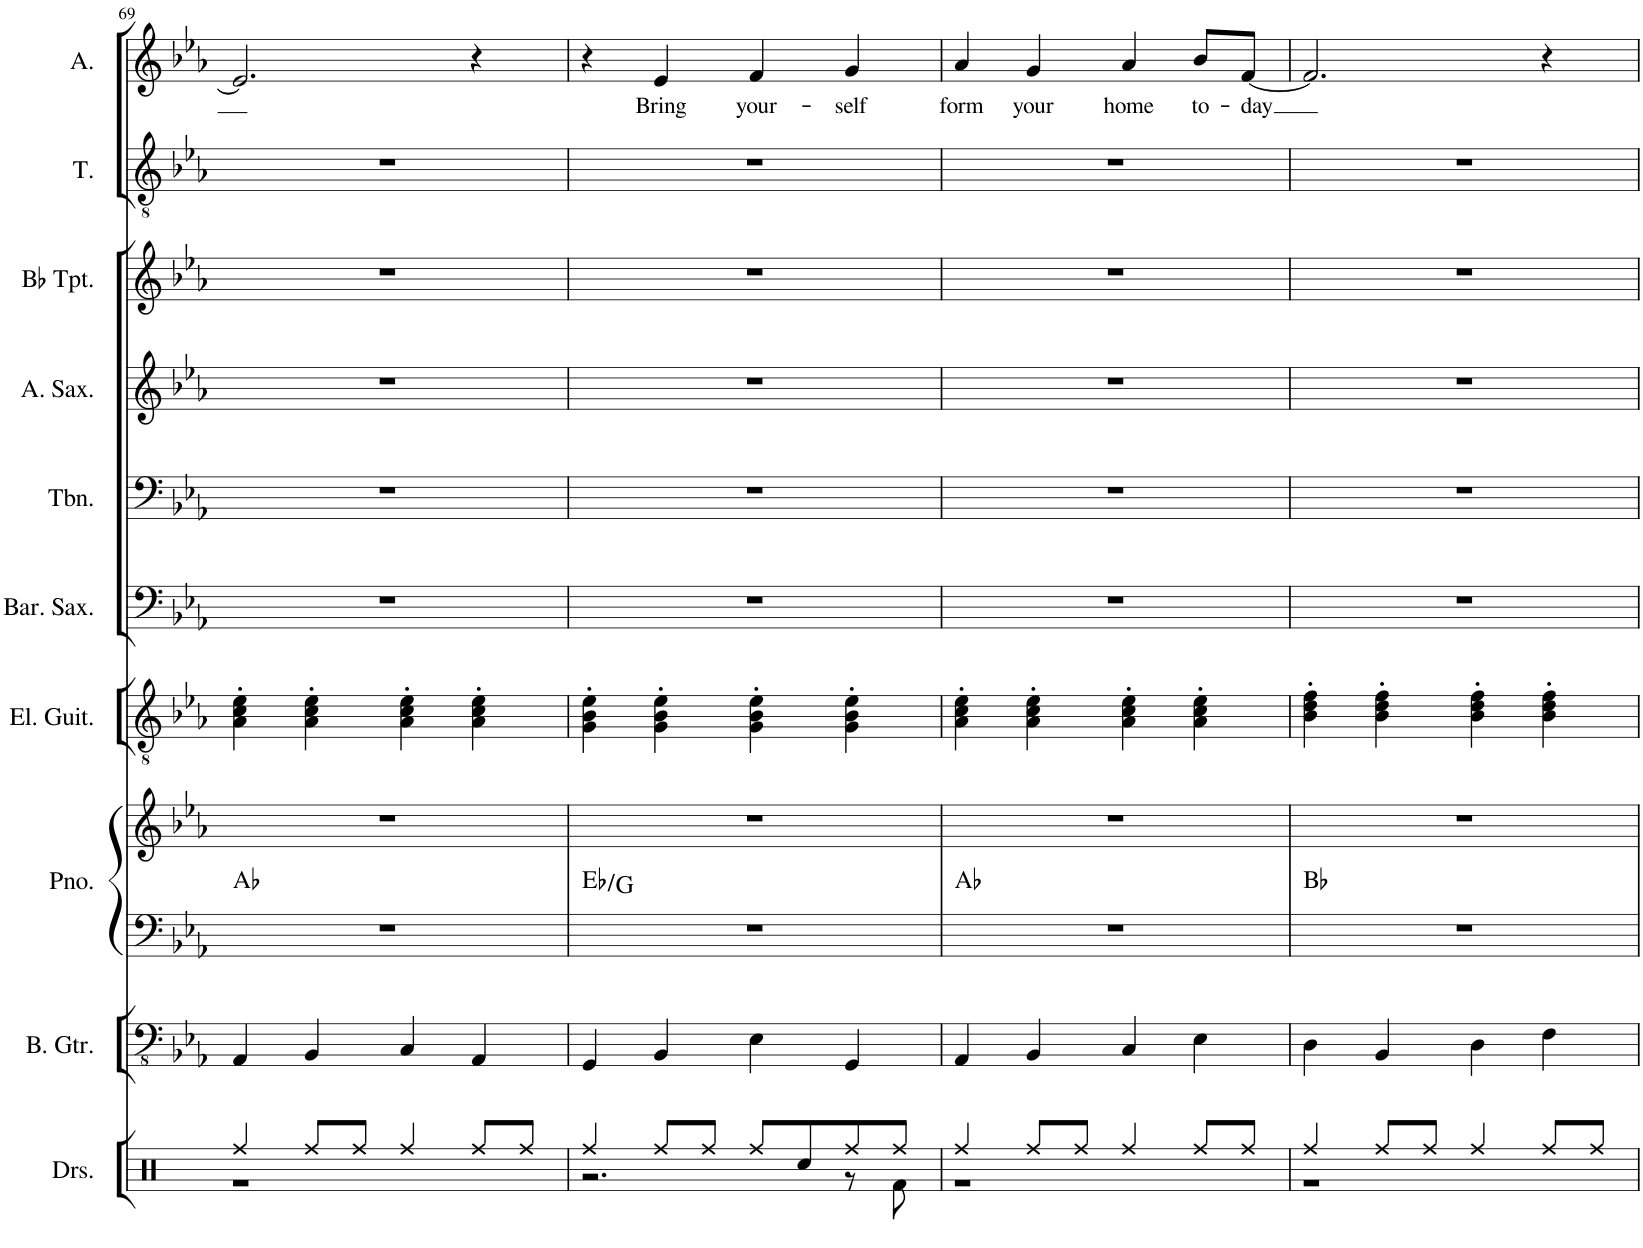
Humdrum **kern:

**kern	**kern	**kern	**kern	**harte	**kern	**kern	**kern	**kern	**kern	**kern	**kern	**text
*part10	*part9	*part8	*part8	*part8	*part7	*part6	*part5	*part4	*part3	*part2	*part1	*part1
*staff11	*staff10	*staff9	*staff8	*	*staff7	*staff6	*staff5	*staff4	*staff3	*staff2	*staff1	*staff1
*I"Drumset	*I"Bass Guitar	*I"Piano	*	*	*I"Electric Guitar	*I"Baritone Saxophone	*I"Trombone	*I"Alto Saxophone	*I"Bb Trumpet	*I"Tenor	*I"Alto	*
*I'Drs.	*I'B. Gtr.	*I'Pno.	*	*	*I'El. Guit.	*I'Bar. Sax.	*I'Tbn.	*I'A. Sax.	*I'Bb Tpt.	*I'T.	*I'A.	*
!!LO:PB:g=z
*clefX	*clefFv4	*clefF4	*clefG2	*	*clefGv2	*clefF4	*clefF4	*clefG2	*clefG2	*clefGv2	*clefG2	*
*	*	*	*	*	*	*ITrd12c21	*	*ITrd5c9	*ITrd1c2	*	*	*
*k[]	*k[b-e-a-]	*k[b-e-a-]	*k[b-e-a-]	*	*k[b-e-a-]	*k[b-e-a-]	*k[b-e-a-]	*k[b-e-a-]	*k[b-e-a-]	*k[b-e-a-]	*k[b-e-a-]	*
*M2/2	*M2/2	*M2/2	*M2/2	*	*M2/2	*M2/2	*M2/2	*M2/2	*M2/2	*M2/2	*M2/2	*
*met(c|)	*met(c|)	*met(c|)	*met(c|)	*	*met(c|)	*met(c|)	*met(c|)	*met(c|)	*met(c|)	*met(c|)	*met(c|)	*
=69	=69	=69	=69	=69	=69	=69	=69	=69	=69	=69	=69	=69
*^	*	*	*	*	*	*	*	*	*	*	*	*
4Rff/	1r	4AAA-/	1r	1r	Ab:maj	4A-\' 4c\' 4e-\'	1r	1r	1r	1r	1r	2.e-/]	.
8Rff/L	.	4BBB-/	.	.	.	4A-\' 4c\' 4e-\'	.	.	.	.	.	.	.
8Rff/J	.	.	.	.	.	.	.	.	.	.	.	.	.
4Rff/	.	4CC/	.	.	.	4A-\' 4c\' 4e-\'	.	.	.	.	.	.	.
8Rff/L	.	4AAA-/	.	.	.	4A-\' 4c\' 4e-\'	.	.	.	.	.	4r	.
8Rff/J	.	.	.	.	.	.	.	.	.	.	.	.	.
=70	=70	=70	=70	=70	=70	=70	=70	=70	=70	=70	=70	=70	=70
4Rff/	2.r	4GGG/	1r	1r	Eb:maj/3	4G\' 4B-\' 4e-\'	1r	1r	1r	1r	1r	4r	.
!	!	!	!	!	!	!	!	!	!	!	!	!	!LO:LY:b
8Rff/L	.	4BBB-/	.	.	.	4G\' 4B-\' 4e-\'	.	.	.	.	.	4e-/	Bring
8Rff/J	.	.	.	.	.	.	.	.	.	.	.	.	.
!	!	!	!	!	!	!	!	!	!	!	!	!	!LO:LY:b
8Rff/L	.	4EE-\	.	.	.	4G\' 4B-\' 4e-\'	.	.	.	.	.	4f/	your-
8Rcc/	.	.	.	.	.	.	.	.	.	.	.	.	.
!	!	!	!	!	!	!	!	!	!	!	!	!	!LO:LY:b
8Rff/	8r	4GGG/	.	.	.	4G\' 4B-\' 4e-\'	.	.	.	.	.	4g/	-self
8Rff/J	8Rf\	.	.	.	.	.	.	.	.	.	.	.	.
=71	=71	=71	=71	=71	=71	=71	=71	=71	=71	=71	=71	=71	=71
!	!	!	!	!	!	!	!	!	!	!	!	!	!LO:LY:b
4Rff/	1r	4AAA-/	1r	1r	Ab:maj	4A-\' 4c\' 4e-\'	1r	1r	1r	1r	1r	4a-/	form
!	!	!	!	!	!	!	!	!	!	!	!	!	!LO:LY:b
8Rff/L	.	4BBB-/	.	.	.	4A-\' 4c\' 4e-\'	.	.	.	.	.	4g/	your
8Rff/J	.	.	.	.	.	.	.	.	.	.	.	.	.
!	!	!	!	!	!	!	!	!	!	!	!	!	!LO:LY:b
4Rff/	.	4CC/	.	.	.	4A-\' 4c\' 4e-\'	.	.	.	.	.	4a-/	home
!	!	!	!	!	!	!	!	!	!	!	!	!	!LO:LY:b
8Rff/L	.	4EE-\	.	.	.	4A-\' 4c\' 4e-\'	.	.	.	.	.	8b-/L	to-
!	!	!	!	!	!	!	!	!	!	!	!	!	!LO:LY:b
8Rff/J	.	.	.	.	.	.	.	.	.	.	.	[8f/J	-day
=72	=72	=72	=72	=72	=72	=72	=72	=72	=72	=72	=72	=72	=72
4Rff/	1r	4DD\	1r	1r	Bb:maj	4B-\' 4d\' 4f\'	1r	1r	1r	1r	1r	2.f/]	.
8Rff/L	.	4BBB-/	.	.	.	4B-\' 4d\' 4f\'	.	.	.	.	.	.	.
8Rff/J	.	.	.	.	.	.	.	.	.	.	.	.	.
4Rff/	.	4DD\	.	.	.	4B-\' 4d\' 4f\'	.	.	.	.	.	.	.
8Rff/L	.	4FF\	.	.	.	4B-\' 4d\' 4f\'	.	.	.	.	.	4r	.
8Rff/J	.	.	.	.	.	.	.	.	.	.	.	.	.
*v	*v	*	*	*	*	*	*	*	*	*	*	*	*
=	=	=	=	=	=	=	=	=	=	=	=	=
*-	*-	*-	*-	*-	*-	*-	*-	*-	*-	*-	*-	*-
